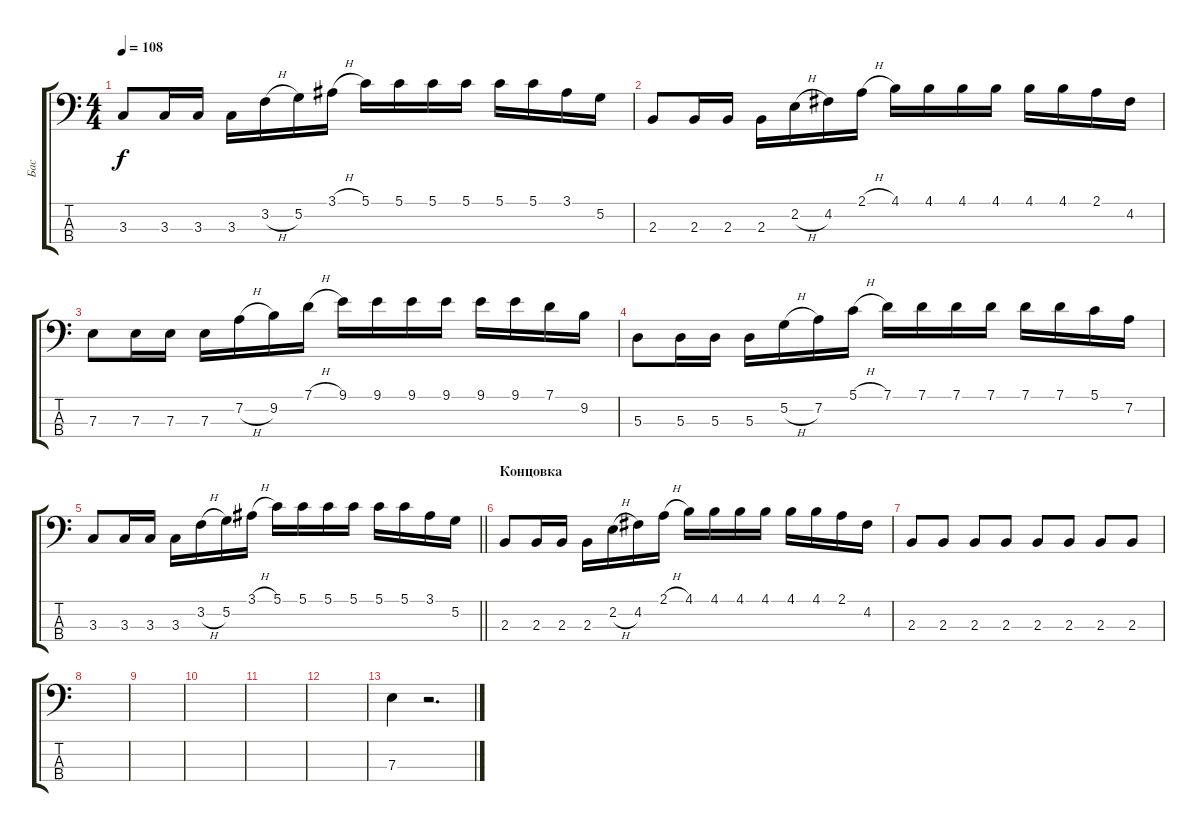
\track ("Бас" "Бас") {instrument electricbassfinger}
\staff {score tabs}
\tuning (G2 D2 A1 E1) {hide}
\ts (4 4)
\tempo 108
\clef f4
\ks c
3.3.8{dy f} 3.3.16 3.3.16 3.3.16 3.2{h}.16 5.2.16 3.1{h}.16 5.1.16 5.1.16 5.1.16 5.1.16 5.1.16 5.1.16 3.1.16 5.2.16 |
2.3.8 2.3.16 2.3.16 2.3.16 2.2{h}.16 4.2.16 2.1{h}.16 4.1.16 4.1.16 4.1.16 4.1.16 4.1.16 4.1.16 2.1.16 4.2.16 |
7.3.8 7.3.16 7.3.16 7.3.16 7.2{h}.16 9.2.16 7.1{h}.16 9.1.16 9.1.16 9.1.16 9.1.16 9.1.16 9.1.16 7.1.16 9.2.16 |
5.3.8 5.3.16 5.3.16 5.3.16 5.2{h}.16 7.2.16 5.1{h}.16 7.1.16 7.1.16 7.1.16 7.1.16 7.1.16 7.1.16 5.1.16 7.2.16 |
\barLineRight lightlight
3.3.8 3.3.16 3.3.16 3.3.16 3.2{h}.16 5.2.16 3.1{h}.16 5.1.16 5.1.16 5.1.16 5.1.16 5.1.16 5.1.16 3.1.16 5.2.16 |
\section ("" "Концовка")
2.3.8 2.3.16 2.3.16 2.3.16 2.2{h}.16 4.2.16 2.1{h}.16 4.1.16 4.1.16 4.1.16 4.1.16 4.1.16 4.1.16 2.1.16 4.2.16 |
2.3.8 2.3.8 2.3.8 2.3.8 2.3.8 2.3.8 2.3.8 2.3.8 |
|
|
|
|
|
7.3.4 r.2{d}
